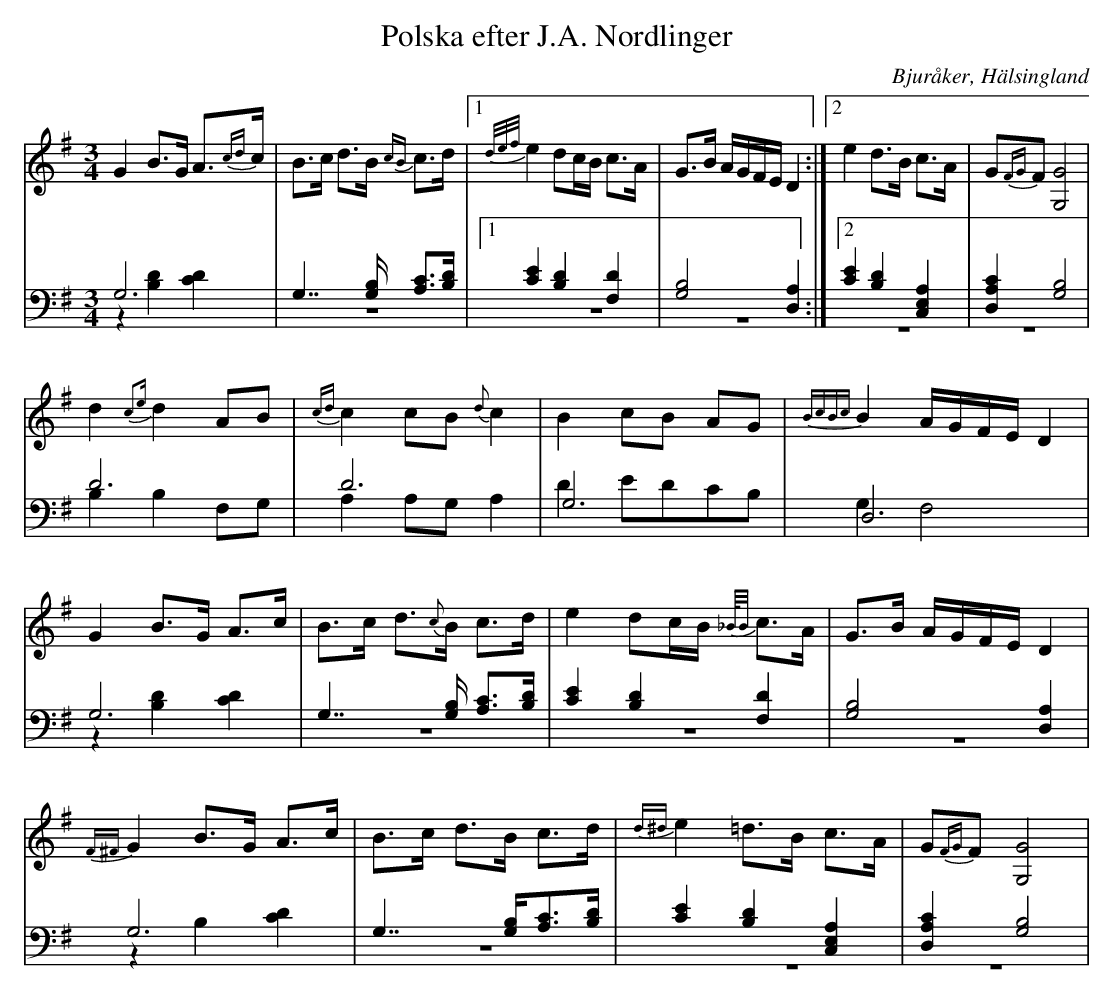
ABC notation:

X:1
T: Polska efter J.A. Nordlinger
O: Bjuråker, Hälsingland
M: 3/4
L: 1/8
K: G
V:1
V:2
V:3 merge
V:1
G2 B>G A>{cd2/3}c|B>c d>B {cB}c>d |1 {d/e/f/}e2 dc/B/ c>A| G>B A/G/F/E/ D2:|2 e2 d>B c>A|G{FG}F [G4G,4]  |
 d2 {c2e}d2 AB|{cd}c2 cB {d}c2|B2 cB AG|{BcBc}B2 A/G/F/E/ D2 |
G2 B>G A>c|B>c d>{c4/3}B c>d |e2 dc/B/ {_B//B/}c>A|G>B A/G/F/E/ D2 |
{F^F}G2 B>G A>c |B>c d>B c>d|{d^d}e2 =d>B c>A|G{FG}F [G,4G4] |
V:2 clef=bass
 G,6|G,7/2 [G,/B,/] [A,C]>[B,D]|1 [C2E2] [B,2D2] [F,2D2]| [G,4B,4] [D,2A,2]:|2 [C2E2] [B,2D2] [C,2E,2A,2]| [D,2A,2C2] [G,4B,4]|
D6 |D6 |G,6|D,6 |
G,6 | G,7/2 [G,/B,/] [A,C]>[B,D]| [C2E2] [B,2D2] [F,2D2]| [G,4B,4] [D,2A,2]|
G,6 |G,7/2 [G,/B,/][A,C]>[B,D]|[C2E2] [B,2D2] [C,2E,2A,2]|[D,2A,2C2] [G,4B,4] |
V:3 clef=bass
z2 [B,2D2] [C2D2]| z6|1 z6| z6:|2 z6|  z6|
B,2 B,2 F,G, |A,2 A,G, A,2 |D2 EDCB,|G,2 F,4 |
z2 [B,2D2] [C2D2]| z6 |z6 |z6|
z2 B,2 [C2D2] |z6|z6|z6|
